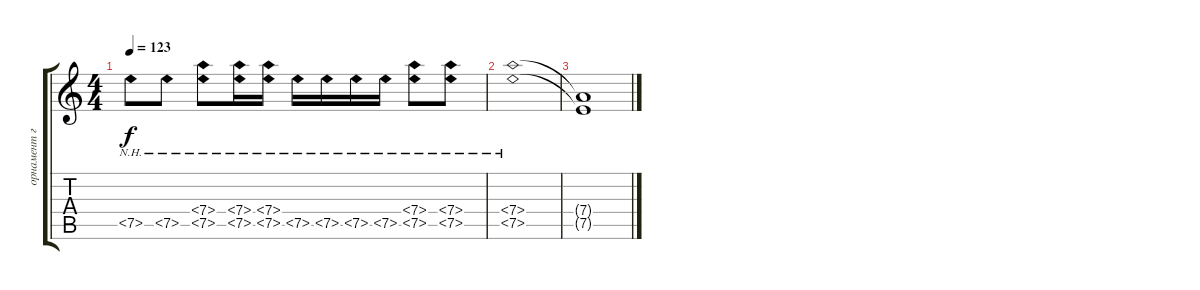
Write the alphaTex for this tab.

\track ("орнамент гитара" "орнамент г") {instrument electricguitarmuted}
\staff {score tabs}
\tuning (E4 B3 G3 D3 A2 E2) {hide}
\ts (4 4)
\tempo 123
\clef g2
\ks c
7.5{nh}.8{dy f} 7.5{nh}.8 (7.4{nh} 7.5{nh}).8 (7.4{nh} 7.5{nh}).16 (7.4{nh} 7.5{nh}).16 7.5{nh}.16 7.5{nh}.16 7.5{nh}.16 7.5{nh}.16 (7.4{nh} 7.5{nh}).8 (7.4{nh} 7.5{nh}).8 |
(7.4{nh} 7.5{nh}).1 |
(7.4{t} 7.5{t}).1
